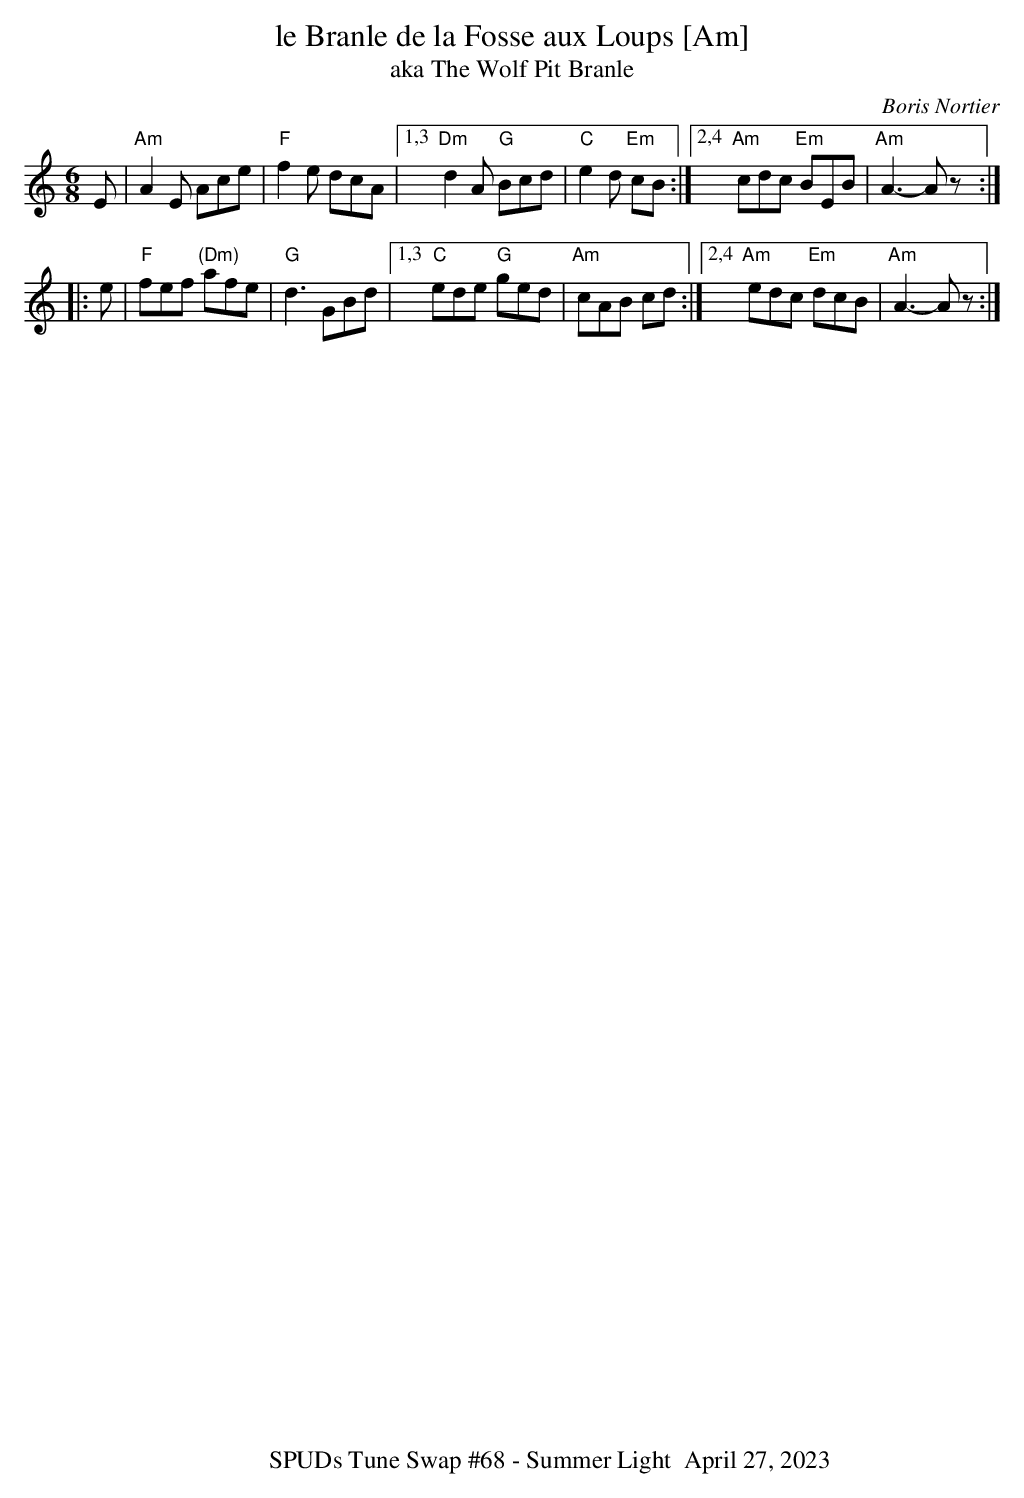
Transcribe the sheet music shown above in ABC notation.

X:1
T:le Branle de la Fosse aux Loups [Am]
T:aka The Wolf Pit Branle
C:Boris Nortier
M:6/8
L:1/8
K:Am
E |"Am"A2E Ace | "F"f2e dcA |[1,3 "Dm"d2A "G"Bcd | "C"e2d "Em"cB :|\
[2,4 "Am"cdc "Em"BEB | "Am"A3- Az :|
|:e | "F"fef "(Dm)"afe | "G"d3 GBd |[1,3 "C"ede "G"ged | "Am"cAB cd :|\
[2,4 "Am"edc "Em"dcB | "Am"A3- Az :|
